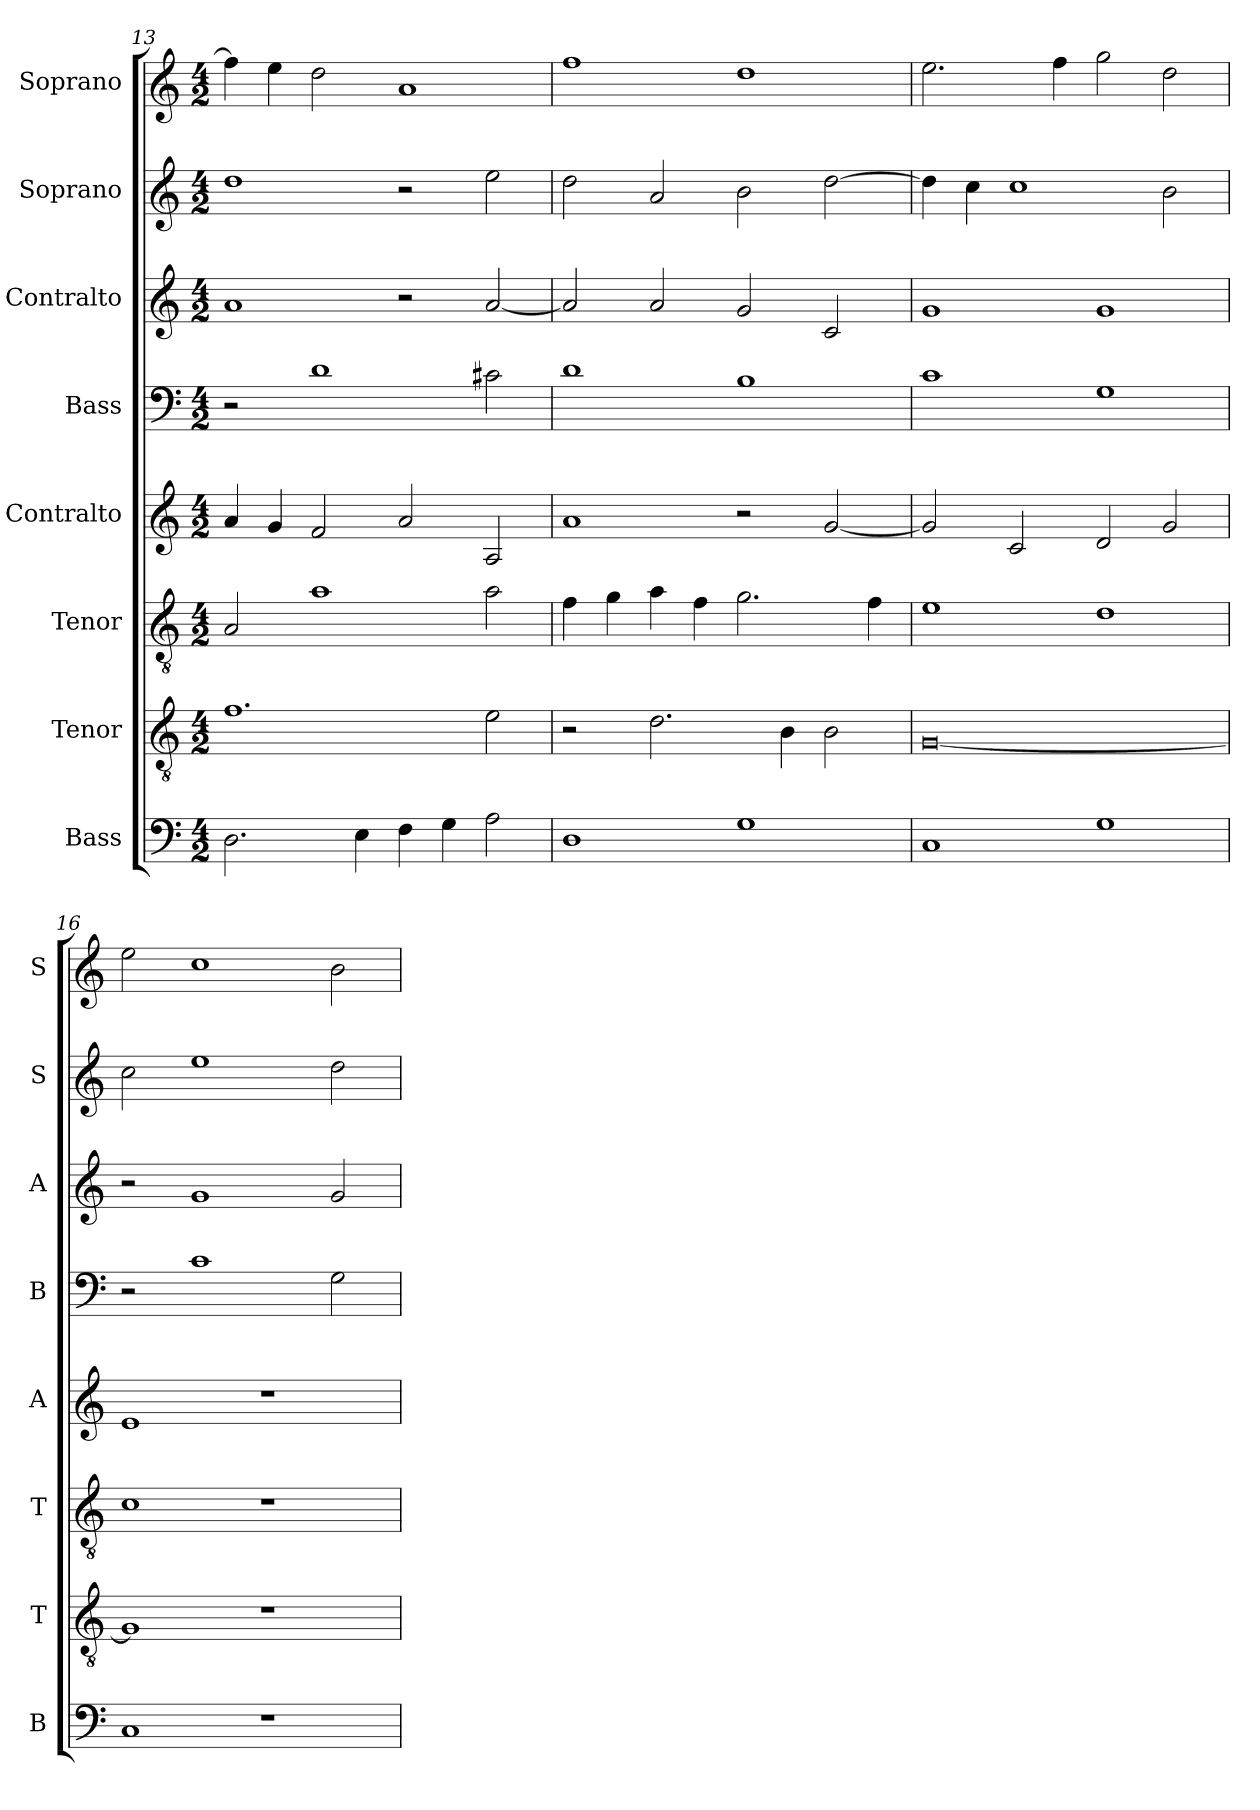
**kern	**kern	**kern	**kern	**kern	**kern	**kern	**kern
*part8	*part7	*part6	*part5	*part4	*part3	*part2	*part1
*staff8	*staff7	*staff6	*staff5	*staff4	*staff3	*staff2	*staff1
*I"Bass	*I"Tenor	*I"Tenor	*I"Contralto	*I"Bass	*I"Contralto	*I"Soprano	*I"Soprano
*I'B	*I'T	*I'T	*I'A	*I'B	*I'A	*I'S	*I'S
*clefF4	*clefGv2	*clefGv2	*clefG2	*clefF4	*clefG2	*clefG2	*clefG2
*k[]	*k[]	*k[]	*k[]	*k[]	*k[]	*k[]	*k[]
*G:mix	*G:mix	*G:mix	*G:mix	*G:mix	*G:mix	*G:mix	*G:mix
*M4/2	*M4/2	*M4/2	*M4/2	*M4/2	*M4/2	*M4/2	*M4/2
=13	=13	=13	=13	=13	=13	=13	=13
2.D	1.f	2A	4a	2r	1a	1dd	4ff]
.	.	.	4g	.	.	.	4ee
.	.	1a	2f	1d	.	.	2dd
4E	.	.	.	.	.	.	.
4F	.	.	2a	.	2r	2r	1a
4G	.	.	.	.	.	.	.
2A	2e	2a	2A	2c#X	[2a	2ee	.
=14	=14	=14	=14	=14	=14	=14	=14
1D	2r	4f	1a	1d	2a]	2dd	1ff
.	.	4g	.	.	.	.	.
.	2.d	4a	.	.	2a	2a	.
.	.	4f	.	.	.	.	.
1G	.	2.g	2r	1B	2g	2b	1dd
.	4B	.	.	.	.	.	.
.	2B	.	[2g	.	2c	[2dd	.
.	.	4f	.	.	.	.	.
=15	=15	=15	=15	=15	=15	=15	=15
1C	[0G	1e	2g]	1c	1g	4dd]	2.ee
.	.	.	.	.	.	4cc	.
.	.	.	2c	.	.	1cc	.
.	.	.	.	.	.	.	4ff
1G	.	1d	2d	1G	1g	.	2gg
.	.	.	2g	.	.	2b	2dd
=16	=16	=16	=16	=16	=16	=16	=16
1C	1G]	1c	1e	2r	2r	2cc	2ee
.	.	.	.	1c	1g	1ee	1cc
1r	1r	1r	1r	.	.	.	.
.	.	.	.	2G	2g	2dd	2b
=	=	=	=	=	=	=	=
*-	*-	*-	*-	*-	*-	*-	*-
